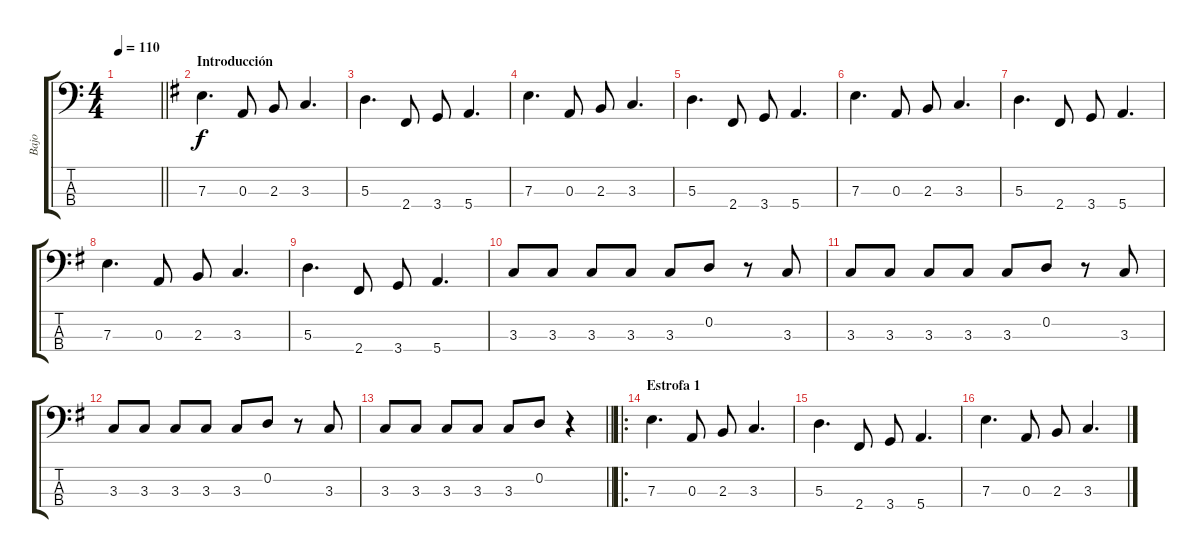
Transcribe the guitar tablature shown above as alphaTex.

\track ("Bajo" "Bajo") {instrument electricbassfinger}
\staff {score tabs}
\tuning (G2 D2 A1 E1) {hide}
\ts (4 4)
\tempo 110
\clef f4
\barLineRight lightlight
\ks c
|
\section ("" "Introducción")
\ks eminor
7.3.4{d} 0.3.8 2.3.8 3.3.4{d} |
5.3.4{d} 2.4.8 3.4.8 5.4.4{d} |
7.3.4{d} 0.3.8 2.3.8 3.3.4{d} |
5.3.4{d} 2.4.8 3.4.8 5.4.4{d} |
7.3.4{d} 0.3.8 2.3.8 3.3.4{d} |
5.3.4{d} 2.4.8 3.4.8 5.4.4{d} |
7.3.4{d} 0.3.8 2.3.8 3.3.4{d} |
5.3.4{d} 2.4.8 3.4.8 5.4.4{d} |
3.3.8 3.3.8 3.3.8 3.3.8 3.3.8 0.2.8 r.8 3.3.8 |
3.3.8 3.3.8 3.3.8 3.3.8 3.3.8 0.2.8 r.8 3.3.8 |
3.3.8 3.3.8 3.3.8 3.3.8 3.3.8 0.2.8 r.8 3.3.8 |
\barLineRight lightlight
3.3.8 3.3.8 3.3.8 3.3.8 3.3.8 0.2.8 r.4 |
\ro
\section ("" "Estrofa 1")
7.3.4{d} 0.3.8 2.3.8 3.3.4{d} |
5.3.4{d} 2.4.8 3.4.8 5.4.4{d} |
7.3.4{d} 0.3.8 2.3.8 3.3.4{d}
